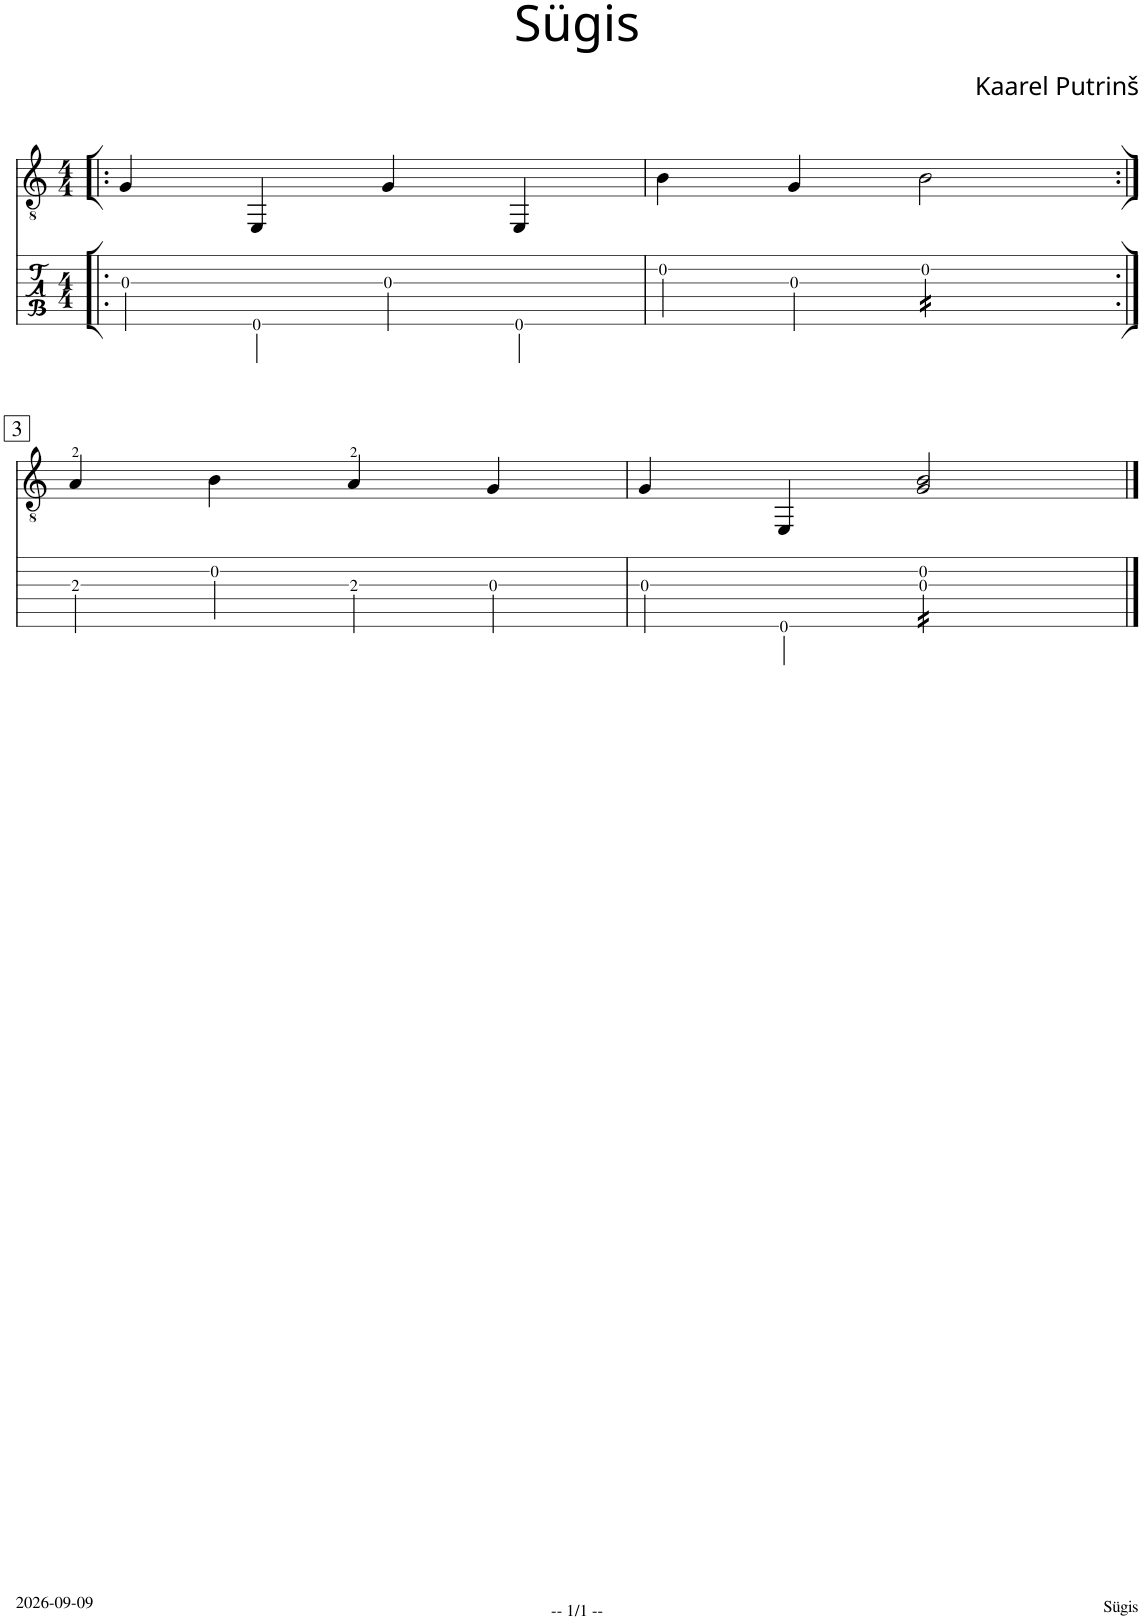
**kern	**kern
*part1	*part1
*staff2	*staff1
*I"Classical Guitar	*
*stria6	*
*	*clefGv2
*k[]	*k[]
*M4/4	*M4/4
=1!|:	=1!|:
4G\	4G/
4EE\	4EE/
4G\	4G/
4EE\	4EE/
=2	=2
4B\	4B\
4G\	4G/
2B\	2B\
!!LO:LB:g=z
=3:|!	=3:|!
4A\	4A/
4B\	4B\
4A\	4A/
4G\	4G/
=4	=4
4G\	4G/
4EE\	4EE/
2G\ 2B\	2G/ 2B/
==	==
*-	*-
